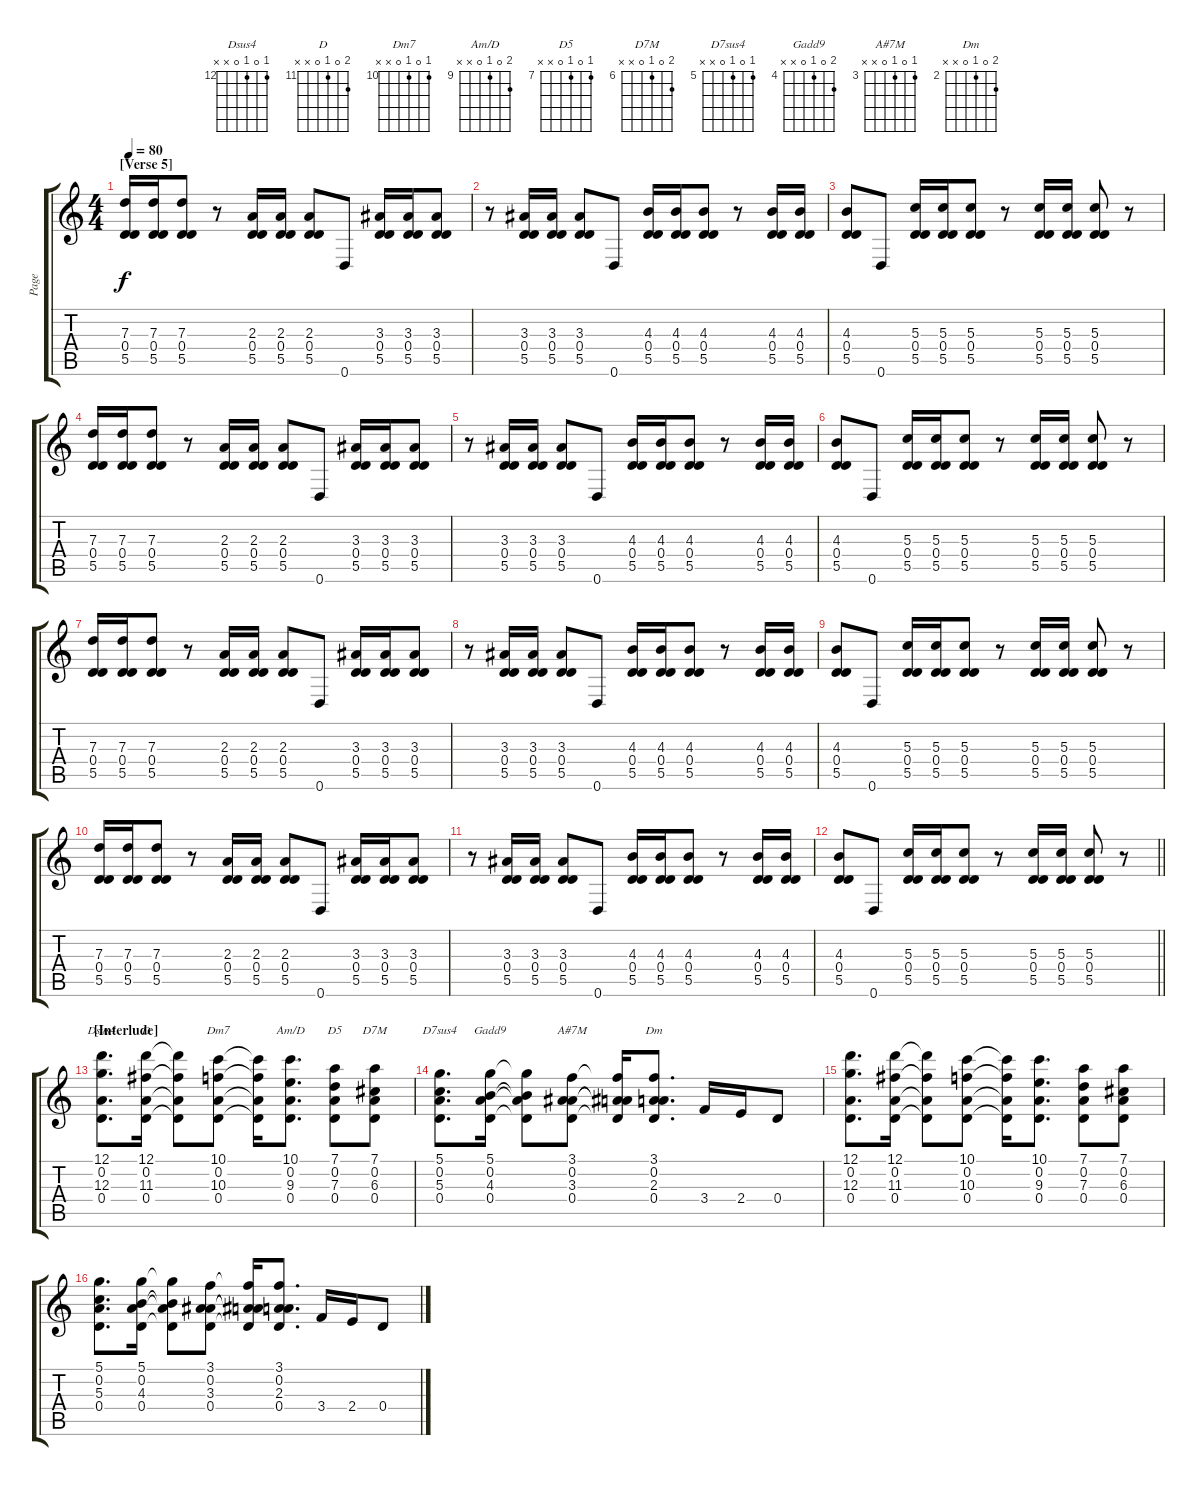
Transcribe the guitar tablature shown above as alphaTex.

\track ("Page " "Page ") {instrument overdrivenguitar}
\staff {score tabs}
\tuning (D4 A3 G3 D3 A2 D2) {hide}
\chord ("Dsus4" 12 0 12 0 x x) {firstfret 12}
\chord ("D" 12 0 11 0 x x) {firstfret 11}
\chord ("Dm7" 10 0 10 0 x x) {firstfret 10}
\chord ("Am/D" 10 0 9 0 x x) {firstfret 9}
\chord ("D5" 7 0 7 0 x x) {firstfret 7}
\chord ("D7M" 7 0 6 0 x x) {firstfret 6}
\chord ("D7sus4" 5 0 5 0 x x) {firstfret 5}
\chord ("Gadd9" 5 0 4 0 x x) {firstfret 4}
\chord ("A#7M" 3 0 3 0 x x) {firstfret 3}
\chord ("Dm" 3 0 2 0 x x) {firstfret 2}
\ts (4 4)
\section ("" "[Verse 5]")
\tempo 80
\clef g2
\ks c
(7.3 0.4 5.5).16{dy f} (7.3 0.4 5.5).16 (7.3 0.4 5.5).8 r.8 (2.3 0.4 5.5).16 (2.3 0.4 5.5).16 (2.3 0.4 5.5).8 0.6.8 (3.3 0.4 5.5).16 (3.3 0.4 5.5).16 (3.3 0.4 5.5).8 |
r.8 (3.3 0.4 5.5).16 (3.3 0.4 5.5).16 (3.3 0.4 5.5).8 0.6.8 (4.3 0.4 5.5).16 (4.3 0.4 5.5).16 (4.3 0.4 5.5).8 r.8 (4.3 0.4 5.5).16 (4.3 0.4 5.5).16 |
(4.3 0.4 5.5).8 0.6.8 (5.3 0.4 5.5).16 (5.3 0.4 5.5).16 (5.3 0.4 5.5).8 r.8 (5.3 0.4 5.5).16 (5.3 0.4 5.5).16 (5.3 0.4 5.5).8 r.8 |
(7.3 0.4 5.5).16 (7.3 0.4 5.5).16 (7.3 0.4 5.5).8 r.8 (2.3 0.4 5.5).16 (2.3 0.4 5.5).16 (2.3 0.4 5.5).8 0.6.8 (3.3 0.4 5.5).16 (3.3 0.4 5.5).16 (3.3 0.4 5.5).8 |
r.8 (3.3 0.4 5.5).16 (3.3 0.4 5.5).16 (3.3 0.4 5.5).8 0.6.8 (4.3 0.4 5.5).16 (4.3 0.4 5.5).16 (4.3 0.4 5.5).8 r.8 (4.3 0.4 5.5).16 (4.3 0.4 5.5).16 |
(4.3 0.4 5.5).8 0.6.8 (5.3 0.4 5.5).16 (5.3 0.4 5.5).16 (5.3 0.4 5.5).8 r.8 (5.3 0.4 5.5).16 (5.3 0.4 5.5).16 (5.3 0.4 5.5).8 r.8 |
(7.3 0.4 5.5).16 (7.3 0.4 5.5).16 (7.3 0.4 5.5).8 r.8 (2.3 0.4 5.5).16 (2.3 0.4 5.5).16 (2.3 0.4 5.5).8 0.6.8 (3.3 0.4 5.5).16 (3.3 0.4 5.5).16 (3.3 0.4 5.5).8 |
r.8 (3.3 0.4 5.5).16 (3.3 0.4 5.5).16 (3.3 0.4 5.5).8 0.6.8 (4.3 0.4 5.5).16 (4.3 0.4 5.5).16 (4.3 0.4 5.5).8 r.8 (4.3 0.4 5.5).16 (4.3 0.4 5.5).16 |
(4.3 0.4 5.5).8 0.6.8 (5.3 0.4 5.5).16 (5.3 0.4 5.5).16 (5.3 0.4 5.5).8 r.8 (5.3 0.4 5.5).16 (5.3 0.4 5.5).16 (5.3 0.4 5.5).8 r.8 |
(7.3 0.4 5.5).16 (7.3 0.4 5.5).16 (7.3 0.4 5.5).8 r.8 (2.3 0.4 5.5).16 (2.3 0.4 5.5).16 (2.3 0.4 5.5).8 0.6.8 (3.3 0.4 5.5).16 (3.3 0.4 5.5).16 (3.3 0.4 5.5).8 |
r.8 (3.3 0.4 5.5).16 (3.3 0.4 5.5).16 (3.3 0.4 5.5).8 0.6.8 (4.3 0.4 5.5).16 (4.3 0.4 5.5).16 (4.3 0.4 5.5).8 r.8 (4.3 0.4 5.5).16 (4.3 0.4 5.5).16 |
\barLineRight lightlight
(4.3 0.4 5.5).8 0.6.8 (5.3 0.4 5.5).16 (5.3 0.4 5.5).16 (5.3 0.4 5.5).8 r.8 (5.3 0.4 5.5).16 (5.3 0.4 5.5).16 (5.3 0.4 5.5).8 r.8 |
\section ("" "[Interlude]")
(12.1 0.2 12.3 0.4).8{d ch "Dsus4"} (12.1 0.2 11.3 0.4).16{ch "D"} (12.1{t} 0.2{t} 11.3{t} 0.4{t}).8 (10.1 0.2 10.3 0.4).8{ch "Dm7"} (10.1{t} 0.2{t} 10.3{t} 0.4{t}).16 (10.1 0.2 9.3 0.4).8{d ch "Am/D"} (7.1 0.2 7.3 0.4).8{ch "D5"} (7.1 0.2 6.3 0.4).8{ch "D7M"} |
(5.1 0.2 5.3 0.4).8{d ch "D7sus4"} (5.1 0.2 4.3 0.4).16{ch "Gadd9"} (5.1{t} 0.2{t} 4.3{t} 0.4{t}).8 (3.1 0.2 3.3 0.4).8{ch "A#7M"} (3.1{t} 0.2{t} 3.3{t} 0.4{t}).16 (3.1 0.2 2.3 0.4).8{d ch "Dm"} 3.4.16 2.4.16 0.4.8 |
(12.1 0.2 12.3 0.4).8{d} (12.1 0.2 11.3 0.4).16 (12.1{t} 0.2{t} 11.3{t} 0.4{t}).8 (10.1 0.2 10.3 0.4).8 (10.1{t} 0.2{t} 10.3{t} 0.4{t}).16 (10.1 0.2 9.3 0.4).8{d} (7.1 0.2 7.3 0.4).8 (7.1 0.2 6.3 0.4).8 |
(5.1 0.2 5.3 0.4).8{d} (5.1 0.2 4.3 0.4).16 (5.1{t} 0.2{t} 4.3{t} 0.4{t}).8 (3.1 0.2 3.3 0.4).8 (3.1{t} 0.2{t} 3.3{t} 0.4{t}).16 (3.1 0.2 2.3 0.4).8{d} 3.4.16 2.4.16 0.4.8
